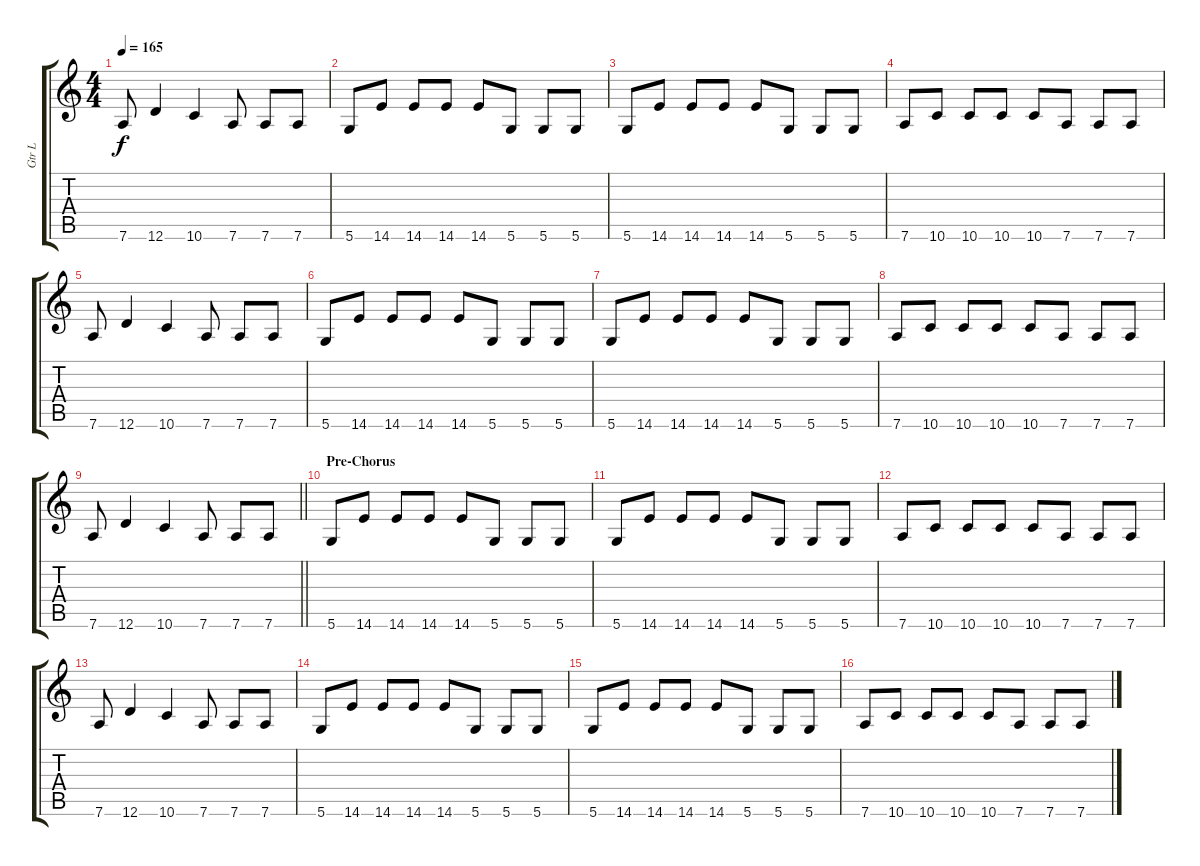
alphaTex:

\track ("Gtr L" "Gtr L") {instrument overdrivenguitar}
\staff {score tabs}
\tuning (E4 B3 G3 D3 A2 D2) {hide}
\ts (4 4)
\tempo 165
\clef g2
\ks c
7.6.8{dy f} 12.6.4 10.6.4 7.6.8 7.6.8 7.6.8 |
5.6.8 14.6.8 14.6.8 14.6.8 14.6.8 5.6.8 5.6.8 5.6.8 |
5.6.8 14.6.8 14.6.8 14.6.8 14.6.8 5.6.8 5.6.8 5.6.8 |
7.6.8 10.6.8 10.6.8 10.6.8 10.6.8 7.6.8 7.6.8 7.6.8 |
7.6.8 12.6.4 10.6.4 7.6.8 7.6.8 7.6.8 |
5.6.8 14.6.8 14.6.8 14.6.8 14.6.8 5.6.8 5.6.8 5.6.8 |
5.6.8 14.6.8 14.6.8 14.6.8 14.6.8 5.6.8 5.6.8 5.6.8 |
7.6.8 10.6.8 10.6.8 10.6.8 10.6.8 7.6.8 7.6.8 7.6.8 |
\barLineRight lightlight
7.6.8 12.6.4 10.6.4 7.6.8 7.6.8 7.6.8 |
\section ("" "Pre-Chorus")
5.6.8 14.6.8 14.6.8 14.6.8 14.6.8 5.6.8 5.6.8 5.6.8 |
5.6.8 14.6.8 14.6.8 14.6.8 14.6.8 5.6.8 5.6.8 5.6.8 |
7.6.8 10.6.8 10.6.8 10.6.8 10.6.8 7.6.8 7.6.8 7.6.8 |
7.6.8 12.6.4 10.6.4 7.6.8 7.6.8 7.6.8 |
5.6.8 14.6.8 14.6.8 14.6.8 14.6.8 5.6.8 5.6.8 5.6.8 |
5.6.8 14.6.8 14.6.8 14.6.8 14.6.8 5.6.8 5.6.8 5.6.8 |
7.6.8 10.6.8 10.6.8 10.6.8 10.6.8 7.6.8 7.6.8 7.6.8
